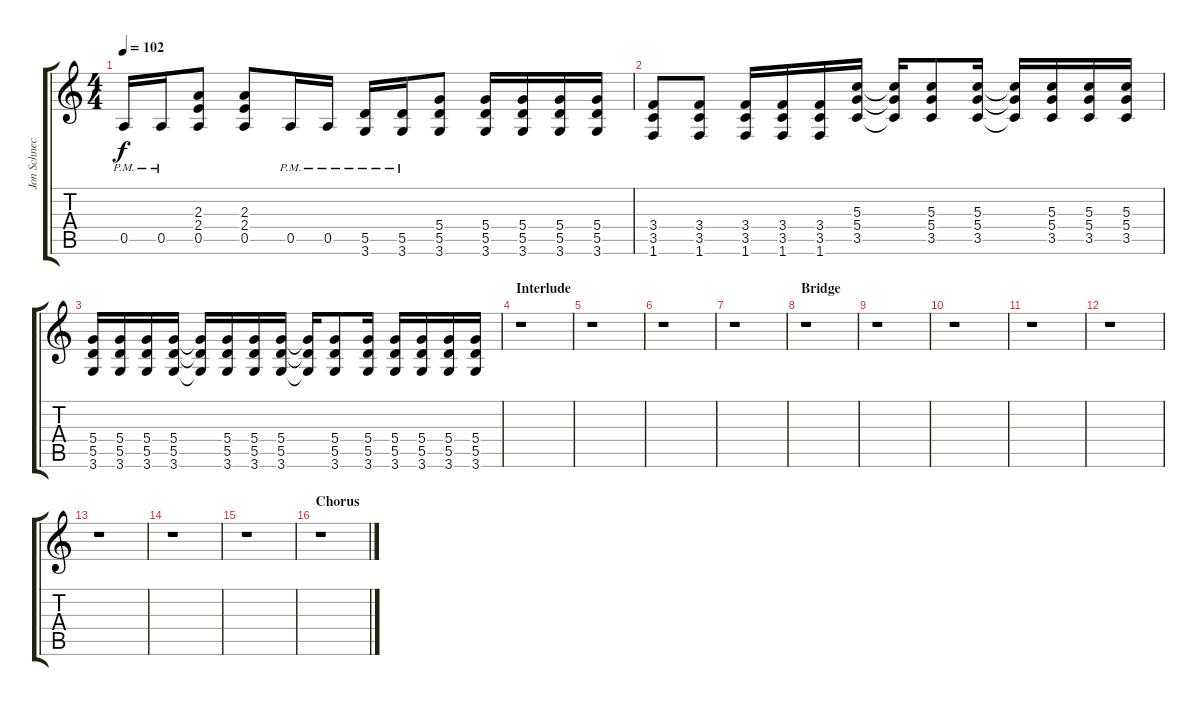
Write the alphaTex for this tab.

\track ("Jon Schneck (Rhythm Guitar 2)" "Jon Schnec") {instrument overdrivenguitar}
\staff {score tabs}
\tuning (E4 B3 G3 D3 A2 E2) {hide}
\ts (4 4)
\tempo 102
\clef g2
\ks c
0.5{pm}.16{dy f} 0.5{pm}.16 (2.3 2.4 0.5).8 (2.3 2.4 0.5).8 0.5{pm}.16 0.5{pm}.16 (5.5{pm} 3.6{pm}).16 (5.5{pm} 3.6{pm}).16 (5.4 5.5 3.6).8 (5.4 5.5 3.6).16 (5.4 5.5 3.6).16 (5.4 5.5 3.6).16 (5.4 5.5 3.6).16 |
(3.4 3.5 1.6).8 (3.4 3.5 1.6).8 (3.4 3.5 1.6).16 (3.4 3.5 1.6).16 (3.4 3.5 1.6).16 (5.3 5.4 3.5).16 (5.3{t} 5.4{t} 3.5{t}).16 (5.3 5.4 3.5).8 (5.3 5.4 3.5).16 (5.3{t} 5.4{t} 3.5{t}).16 (5.3 5.4 3.5).16 (5.3 5.4 3.5).16 (5.3 5.4 3.5).16 |
(5.4 5.5 3.6).16 (5.4 5.5 3.6).16 (5.4 5.5 3.6).16 (5.4 5.5 3.6).16 (5.4{t} 5.5{t} 3.6{t}).16 (5.4 5.5 3.6).16 (5.4 5.5 3.6).16 (5.4 5.5 3.6).16 (5.4{t} 5.5{t} 3.6{t}).16 (5.4 5.5 3.6).8 (5.4 5.5 3.6).16 (5.4 5.5 3.6).16 (5.4 5.5 3.6).16 (5.4 5.5 3.6).16 (5.4 5.5 3.6).16 |
\section ("" "Interlude")
r.1 |
r.1 |
r.1 |
r.1 |
\section ("" "Bridge")
r.1 |
r.1 |
r.1 |
r.1 |
r.1 |
r.1 |
r.1 |
r.1 |
\section ("" "Chorus")
r.1
